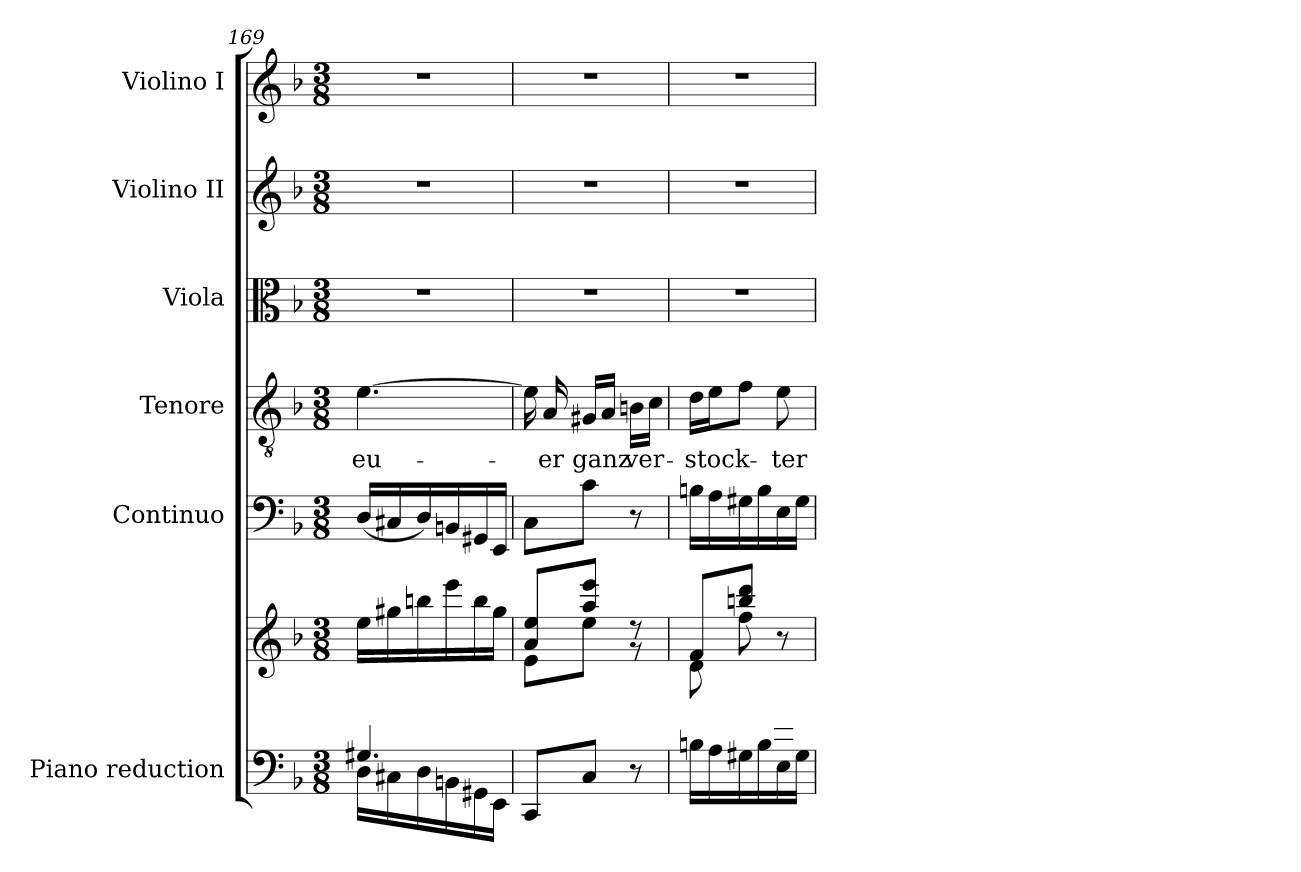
**kern	**kern	**kern	**kern	**text	**kern	**kern	**kern
*part6	*part6	*part5	*part4	*part4	*part3	*part2	*part1
*staff7	*staff6	*staff5	*staff4	*staff4	*staff3	*staff2	*staff1
*I"Piano reduction	*	*I"Continuo	*I"Tenore	*	*I"Viola	*I"Violino II	*I"Violino I
*I'Pno	*	*	*	*	*I'Vla	*I'Vln	*I'Vln
*clefF4	*clefG2	*clefF4	*clefGv2	*	*clefC3	*clefG2	*clefG2
*k[b-]	*k[b-]	*k[b-]	*k[b-]	*	*k[b-]	*k[b-]	*k[b-]
*M3/8	*M3/8	*M3/8	*M3/8	*	*M3/8	*M3/8	*M3/8
=169	=169	=169	=169	=169	=169	=169	=169
*^	*	*	*	*	*	*	*
!	!	!	!	!	!LO:LY:b	!	!	!
4.G#X/	16D\LL	16ee\LL	(<16D/LL	[4.e\	eu-	4.r	4.r	4.r
.	16C#X\	16gg#X\	16C#X/	.	.	.	.	.
.	16D\	16bbn\	16D/)	.	.	.	.	.
.	16BBn\	16eee\	16BBn/	.	.	.	.	.
.	16GG#X\	16bb\	16GG#X/	.	.	.	.	.
.	16EE\JJ	16gg#\JJ	16EE/JJ	.	.	.	.	.
*v	*v	*	*	*	*	*	*	*
=170	=170	=170	=170	=170	=170	=170	=170
*	*^	*	*	*	*	*	*
8CC/L	8a/ 8ee/L	8e\L	8C\L	16e\]	.	4.r	4.r	4.r
!	!	!	!	!	!LO:LY:b	!	!	!
.	.	.	.	16A/	-er	.	.	.
!	!	!	!	!	!LO:LY:b	!	!	!
8C/J	8aa/ 8eee/J	8ee\J	8c\J	16G#X/LL	ganz	.	.	.
.	.	.	.	16A/JJ	.	.	.	.
!	!	!	!	!	!LO:LY:b	!	!	!
8r	8r	8r	8r	16Bn\LL	ver-	.	.	.
.	.	.	.	16c\JJ	.	.	.	.
=171	=171	=171	=171	=171	=171	=171	=171	=171
*^	*	*	*	*	*	*	*	*
!	!	!	!	!	!	!LO:LY:b	!	!	!
4ryy	16Bn\LL	8f/L	8d\L	16Bn\LL	16d\LL	-stock-	4.r	4.r	4.r
.	16A\	.	.	16A\	16e\J	.	.	.	.
.	16G#X\	8bbn/ 8ddd/J	8ff\	16G#X\	8f\J	.	.	.	.
.	16B\	.	.	16B\	.	.	.	.	.
!	!	!	!	!	!	!LO:LY:b	!	!	!
8e/J	16E\	8r	8ryy	16E\	8e\	-ter	.	.	.
.	16G#\JJ	.	.	16G#\JJ	.	.	.	.	.
*v	*v	*	*	*	*	*	*	*	*
*	*v	*v	*	*	*	*	*	*
=	=	=	=	=	=	=	=
*-	*-	*-	*-	*-	*-	*-	*-
